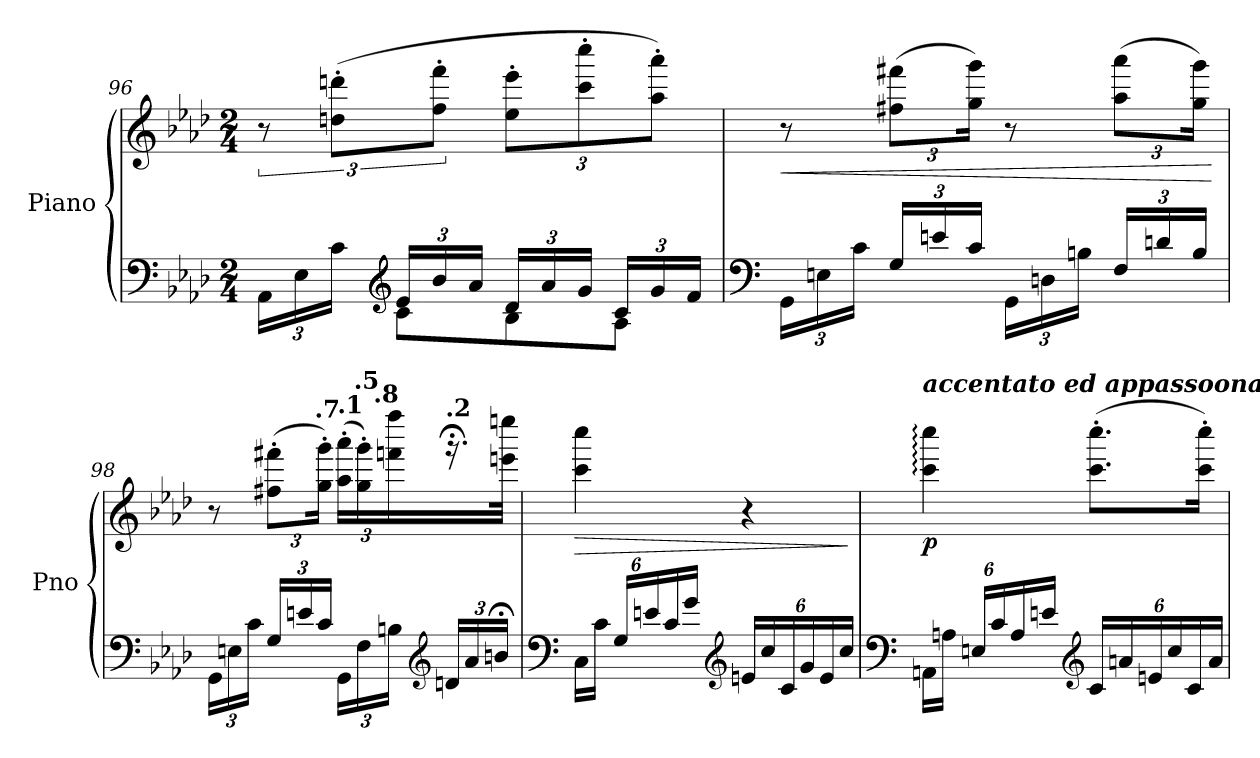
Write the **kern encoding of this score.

**kern	**kern	**dynam
*part1	*part1	*part1
*staff2	*staff1	*staff1/2
*I"Piano	*	*
*I'Pno	*	*
*clefF4	*clefG2	*
*k[b-e-a-d-]	*k[b-e-a-d-]	*
*M2/4	*M2/4	*
*Xbrackettup	*	*
=96	=96	=96
*^	*	*
24AA-\LL	8ryy	12r	.
24E-\	.	.	.
24c\JJ	.	(12ddn\' 12dddn\'L	.
*clefG2	*	*	*
24e-/LL	8c\L	.	.
24b-/	.	12ff\' 12fff\'J	.
24a-/JJ	.	.	.
*	*	*Xbrackettup	*
24d-/LL	8B-\	12ee-\' 12eee-\'L	.
24a-/	.	.	.
24g/JJ	.	12ccc\' 12cccc\'	.
24c/LL	8A-\J	.	.
24g/	.	12aa-\' 12aaa-\'J)	.
24f/JJ	.	.	.
*v	*v	*	*
!!LO:LB:g=z
=97	=97	=97
*clefF4	*	*
!	!	!LO:HP:b
24GG\LL	8r	<
24En\	.	.
24c\JJ	.	.
24G/LL	(12ff#X\ 12fff#X\L	.
24en/	.	.
24c/JJ	24gg\ 24ggg\Jk)	.
24GG\LL	8r	.
24Dn\	.	.
24Bn\JJ	.	.
24F/LL	(12aa-\ 12aaa-\L	.
24dn/	.	.
24B/JJ	24gg\ 24ggg\Jk)	.
.	.	[
=98	=98	=98
24GG\LL	8r	.
24En\	.	.
24c\JJ	.	.
*	*MM70	*
24G/LL	(12ff#X\' 12fff#X\'L	.
24en/	.	.
*	*MM62	*
!	!LO:TX:a:B:t=.7	!
24c/JJ	24gg\' 24ggg\'Jk)	.
*	*MM59	*
!	!LO:TX:a:B:t=.1	!
24GG\LL	(24aa-\' 24aaa-\'LL	.
*	*MM55	*
!	!LO:TX:a:B:t=.5	!
24F\	24gg\' 24ggg\')	.
*	*MM51	*
!	!LO:TX:a:B:t=.8	!
24Bn\JJ	24fffn\ 24ffff\	.
*clefG2	*	*
*	*MM48	*
!	!LO:TX:a:B:t=.2	!
24dn/LL	16.r;<	.
24a-/	.	.
24bn;</JJ	.	.
*	*MM40	*
.	32eeen\ 32eeeen\JJk	.
=99	=99	=99
*clefF4	*	*
*	*MM70	*
!	!	!LO:HP:b
24C\LL	4ccc\ 4cccc\	>
24c\JJ	.	.
24G/LL	.	.
24en/	.	.
24c/	.	.
24g/JJ	.	.
*clefG2	*	*
24en/LL	4r	.
24cc/	.	.
24c/	.	.
24g/	.	.
24e/	.	.
24cc/JJ	.	.
.	.	]
!!LO:PB:g=z
=100	=100	=100
*clefF4	*	*
!	!LO:TX:a:Bi:t=accentato ed appassoonato	!
!	!	!LO:DY:b
24AAn\LL	4ccc\: 4cccc\:	p
24An\JJ	.	.
24En/LL	.	.
24c/	.	.
24A/	.	.
24en/JJ	.	.
*clefG2	*	*
24c/LL	(8.ccc\' 8.cccc\'L	.
24an/	.	.
24en/	.	.
24cc/	.	.
24c/	.	.
.	16ccc\' 16cccc\'Jk)	.
24a/JJ	.	.
=	=	=
*-	*-	*-
